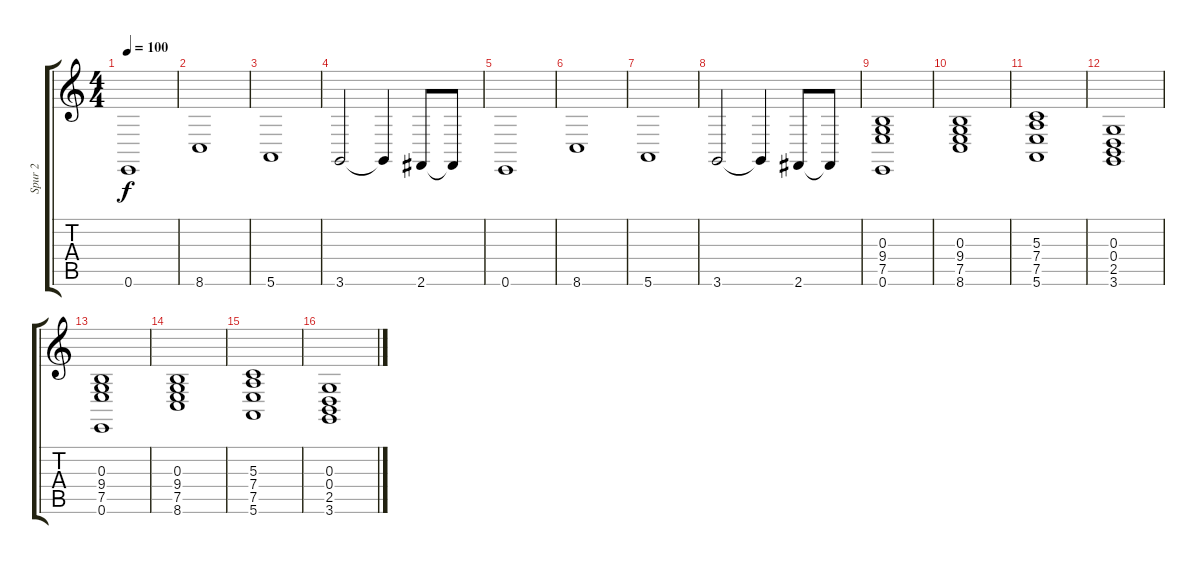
\track ("Spur 2" "Spur 2") {instrument synthstrings1}
\staff {score tabs}
\tuning (E4 B3 G3 D3 A2 E2) {hide}
\ts (4 4)
\tempo 100
\clef g2
\ks c
0.6.1{dy f} |
8.6.1 |
5.6.1 |
3.6.2 3.6{t}.4 2.6.8 2.6{t}.8 |
0.6.1 |
8.6.1 |
5.6.1 |
3.6.2 3.6{t}.4 2.6.8 2.6{t}.8 |
(0.3 9.4 7.5 0.6).1 |
(0.3 9.4 7.5 8.6).1 |
(5.3 7.4 7.5 5.6).1 |
(0.3 0.4 2.5 3.6).1 |
(0.3 9.4 7.5 0.6).1 |
(0.3 9.4 7.5 8.6).1 |
(5.3 7.4 7.5 5.6).1 |
(0.3 0.4 2.5 3.6).1
